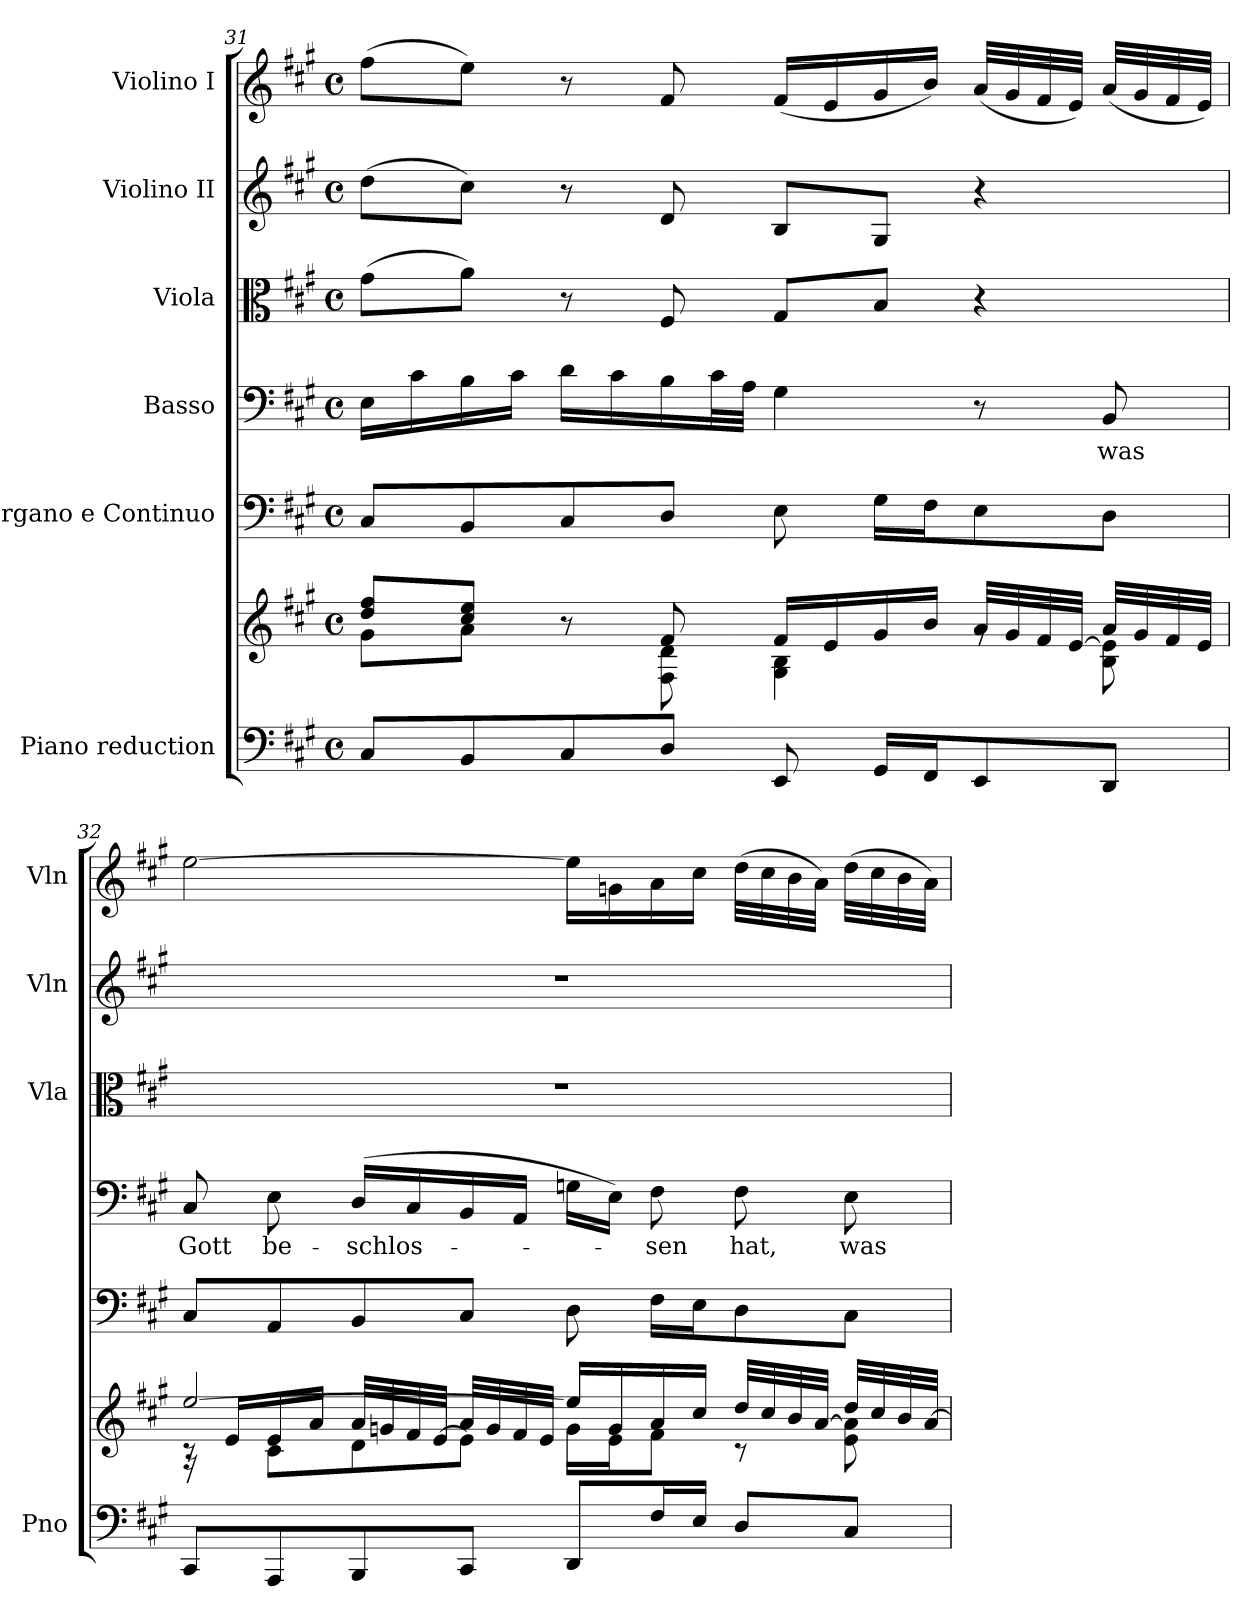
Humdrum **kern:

**kern	**kern	**kern	**kern	**text	**kern	**kern	**kern
*part6	*part6	*part5	*part4	*part4	*part3	*part2	*part1
*staff7	*staff6	*staff5	*staff4	*staff4	*staff3	*staff2	*staff1
*I"Piano reduction	*	*I"Organo e Continuo	*I"Basso	*	*I"Viola	*I"Violino II	*I"Violino I
*I'Pno	*	*	*	*	*I'Vla	*I'Vln	*I'Vln
*clefF4	*clefG2	*clefF4	*clefF4	*	*clefC3	*clefG2	*clefG2
*k[f#c#g#]	*k[f#c#g#]	*k[f#c#g#]	*k[f#c#g#]	*	*k[f#c#g#]	*k[f#c#g#]	*k[f#c#g#]
*M4/4	*M4/4	*M4/4	*M4/4	*	*M4/4	*M4/4	*M4/4
*met(c)	*met(c)	*met(c)	*met(c)	*	*met(c)	*met(c)	*met(c)
=31	=31	=31	=31	=31	=31	=31	=31
*	*^	*	*	*	*	*	*
8C#/L	8dd/ 8ff#/L	8g#\L	8C#/L	16E\LL	.	(>8g#\L	(>8dd\L	(>8ff#\L
.	.	.	.	16c#\	.	.	.	.
8BB/	8cc#/ 8ee/J	8a\J	8BB/	16B\	.	8a\J)	8cc#\J)	8ee\J)
.	.	.	.	16c#\JJ	.	.	.	.
8C#/	8r	8ryy	8C#/	16d\LL	.	8r	8r	8r
.	.	.	.	16c#\	.	.	.	.
8D/J	8f#/	8F#\ 8d\	8D/J	16B\	.	8F#/	8d/	8f#/
.	.	.	.	32c#\L	.	.	.	.
.	.	.	.	32A\JJJ	.	.	.	.
8EE/	16f#/LL	4G#\ 4B\	8E\	4G#\	.	8G#/L	8B/L	(<16f#/LL
.	16e/	.	.	.	.	.	.	16e/
16GG#/LL	16g#/	.	16G#\LL	.	.	8B/J	8G#/J	16g#/
16FF#/J	16b/JJ	.	16F#\J	.	.	.	.	16b/JJ)
8EE/	32a/LLL	8rg	8E\	8r	.	4r	4r	(<32a/LLL
.	32g#/	.	.	.	.	.	.	32g#/
.	32f#/	.	.	.	.	.	.	32f#/
.	[32e/JJJ	.	.	.	.	.	.	32e/JJJ)
!	!	!	!	!	!LO:LY:b	!	!	!
8DD/J	32a/LLL	8B\ 8e\]	8D\J	8BB/	was	.	.	(<32a/LLL
.	32g#/	.	.	.	.	.	.	32g#/
.	32f#/	.	.	.	.	.	.	32f#/
.	32e/JJJ	.	.	.	.	.	.	32e/JJJ)
!!LO:LB:g=z
=32	=32	=32	=32	=32	=32	=32	=32	=32
*	*	*^	*	*	*	*	*	*
!	!	!	!	!	!	!LO:LY:b	!	!	!
8CC#/L	[2ee/	8rc	16rA	8C#/L	8C#/	Gott	1r	1r	[2ee\
.	.	.	16e/LL	.	.	.	.	.	.
!	!	!	!	!	!	!LO:LY:b	!	!	!
8AAA/	.	8c#\L	16e/	8AA/	8E\	be-	.	.	.
.	.	.	16a/JJ	.	.	.	.	.	.
!	!	!	!	!	!	!LO:LY:b	!	!	!
8BBB/	.	8d\	32a/LLL	8BB/	(>16D/LL	-schlos-	.	.	.
.	.	.	32gn/	.	.	.	.	.	.
.	.	.	32f#/	.	16C#/	.	.	.	.
.	.	.	[32e/JJJ	.	.	.	.	.	.
8CC#/J	.	8e\J]	32a/LLL	8C#/J	16BB/	.	.	.	.
.	.	.	32g/	.	.	.	.	.	.
.	.	.	32f#/	.	16AA/JJ	.	.	.	.
.	.	.	32e/JJJ	.	.	.	.	.	.
8DD/L	16ee/LL]	16g\LL	2ryy	8D\	16Gn\LL	.	.	.	16ee\LL]
.	16g/	16e\J	.	.	16E\JJ)	.	.	.	16gn\
!	!	!	!	!	!	!LO:LY:b	!	!	!
16F#/L	16a/	8f#\J	.	16F#\LL	8F#\	-sen	.	.	16a\
16E/JJ	16cc#/JJ	.	.	16E\J	.	.	.	.	16cc#\JJ
!	!	!	!	!	!	!LO:LY:b	!	!	!
8D/L	32dd/LLL	8r	.	8D\	8F#\	hat,	.	.	(>32dd\LLL
.	32cc#/	.	.	.	.	.	.	.	32cc#\
.	32b/	.	.	.	.	.	.	.	32b\
.	[32a/JJJ	.	.	.	.	.	.	.	32a\JJJ)
!	!	!	!	!	!	!LO:LY:b	!	!	!
8C#/J	32dd/LLL	8e\ 8a\]	.	8C#\J	8E\	was	.	.	(>32dd\LLL
.	32cc#/	.	.	.	.	.	.	.	32cc#\
.	32b/	.	.	.	.	.	.	.	32b\
.	[32a/JJJ	.	.	.	.	.	.	.	32a\JJJ)
*	*v	*v	*v	*	*	*	*	*	*
=	=	=	=	=	=	=	=
*-	*-	*-	*-	*-	*-	*-	*-
